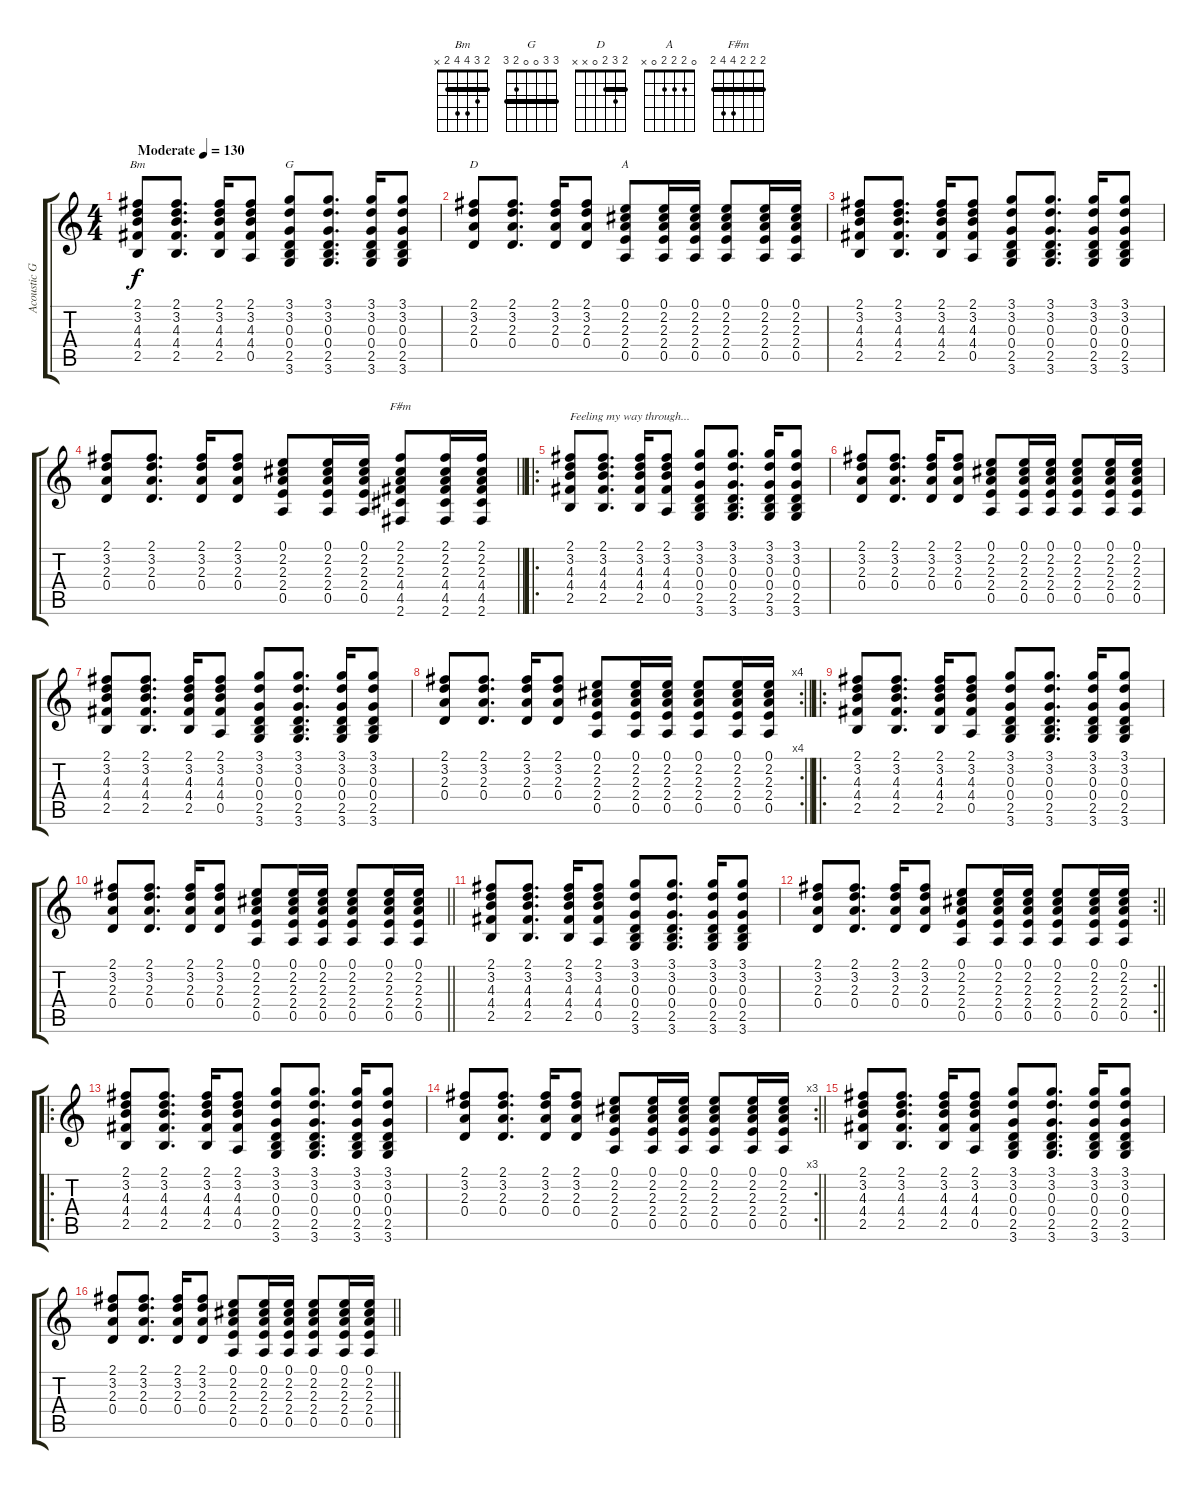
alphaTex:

\track ("Acoustic Guitar" "Acoustic G") {instrument acousticguitarsteel}
\staff {score tabs}
\tuning (E4 B3 G3 D3 A2 E2) {hide}
\chord ("Bm" 2 3 4 4 2 x) {barre 2}
\chord ("G" 3 3 0 0 2 3) {barre 3}
\chord ("D" 2 3 2 0 x x) {barre 2}
\chord ("A" 0 2 2 2 0 x)
\chord ("F#m" 2 2 2 4 4 2) {barre 2}
\ts (4 4)
\tempo (130 "Moderate")
\clef g2
\ks c
(2.1 3.2 4.3 4.4 2.5).8{ch "Bm" dy f instrument acousticguitarsteel} (2.1 3.2 4.3 4.4 2.5).8{d} (2.1 3.2 4.3 4.4 2.5).16 (2.1 3.2 4.3 4.4 0.5).8 (3.1 3.2 0.3 0.4 2.5 3.6).8{ch "G"} (3.1 3.2 0.3 0.4 2.5 3.6).8{d} (3.1 3.2 0.3 0.4 2.5 3.6).16 (3.1 3.2 0.3 0.4 2.5 3.6).8 |
(2.1 3.2 2.3 0.4).8{ch "D"} (2.1 3.2 2.3 0.4).8{d} (2.1 3.2 2.3 0.4).16 (2.1 3.2 2.3 0.4).8 (0.1 2.2 2.3 2.4 0.5).8{ch "A"} (0.1 2.2 2.3 2.4 0.5).16 (0.1 2.2 2.3 2.4 0.5).16 (0.1 2.2 2.3 2.4 0.5).8 (0.1 2.2 2.3 2.4 0.5).16 (0.1 2.2 2.3 2.4 0.5).16 |
(2.1 3.2 4.3 4.4 2.5).8 (2.1 3.2 4.3 4.4 2.5).8{d} (2.1 3.2 4.3 4.4 2.5).16 (2.1 3.2 4.3 4.4 0.5).8 (3.1 3.2 0.3 0.4 2.5 3.6).8 (3.1 3.2 0.3 0.4 2.5 3.6).8{d} (3.1 3.2 0.3 0.4 2.5 3.6).16 (3.1 3.2 0.3 0.4 2.5 3.6).8 |
\barLineRight lightlight
(2.1 3.2 2.3 0.4).8 (2.1 3.2 2.3 0.4).8{d} (2.1 3.2 2.3 0.4).16 (2.1 3.2 2.3 0.4).8 (0.1 2.2 2.3 2.4 0.5).8 (0.1 2.2 2.3 2.4 0.5).16 (0.1 2.2 2.3 2.4 0.5).16 (2.1 2.2 2.3 4.4 4.5 2.6).8{ch "F#m"} (2.1 2.2 2.3 4.4 4.5 2.6).16 (2.1 2.2 2.3 4.4 4.5 2.6).16 |
\ro
\section ("" "")
(2.1 3.2 4.3 4.4 2.5).8{txt "Feeling my way through..."} (2.1 3.2 4.3 4.4 2.5).8{d} (2.1 3.2 4.3 4.4 2.5).16 (2.1 3.2 4.3 4.4 0.5).8 (3.1 3.2 0.3 0.4 2.5 3.6).8 (3.1 3.2 0.3 0.4 2.5 3.6).8{d} (3.1 3.2 0.3 0.4 2.5 3.6).16 (3.1 3.2 0.3 0.4 2.5 3.6).8 |
(2.1 3.2 2.3 0.4).8 (2.1 3.2 2.3 0.4).8{d} (2.1 3.2 2.3 0.4).16 (2.1 3.2 2.3 0.4).8 (0.1 2.2 2.3 2.4 0.5).8 (0.1 2.2 2.3 2.4 0.5).16 (0.1 2.2 2.3 2.4 0.5).16 (0.1 2.2 2.3 2.4 0.5).8 (0.1 2.2 2.3 2.4 0.5).16 (0.1 2.2 2.3 2.4 0.5).16 |
(2.1 3.2 4.3 4.4 2.5).8 (2.1 3.2 4.3 4.4 2.5).8{d} (2.1 3.2 4.3 4.4 2.5).16 (2.1 3.2 4.3 4.4 0.5).8 (3.1 3.2 0.3 0.4 2.5 3.6).8 (3.1 3.2 0.3 0.4 2.5 3.6).8{d} (3.1 3.2 0.3 0.4 2.5 3.6).16 (3.1 3.2 0.3 0.4 2.5 3.6).8 |
\rc 4
\barLineRight lightlight
(2.1 3.2 2.3 0.4).8 (2.1 3.2 2.3 0.4).8{d} (2.1 3.2 2.3 0.4).16 (2.1 3.2 2.3 0.4).8 (0.1 2.2 2.3 2.4 0.5).8 (0.1 2.2 2.3 2.4 0.5).16 (0.1 2.2 2.3 2.4 0.5).16 (0.1 2.2 2.3 2.4 0.5).8 (0.1 2.2 2.3 2.4 0.5).16 (0.1 2.2 2.3 2.4 0.5).16 |
\ro
\section ("" "")
(2.1 3.2 4.3 4.4 2.5).8 (2.1 3.2 4.3 4.4 2.5).8{d} (2.1 3.2 4.3 4.4 2.5).16 (2.1 3.2 4.3 4.4 0.5).8 (3.1 3.2 0.3 0.4 2.5 3.6).8 (3.1 3.2 0.3 0.4 2.5 3.6).8{d} (3.1 3.2 0.3 0.4 2.5 3.6).16 (3.1 3.2 0.3 0.4 2.5 3.6).8 |
\barLineRight lightlight
(2.1 3.2 2.3 0.4).8 (2.1 3.2 2.3 0.4).8{d} (2.1 3.2 2.3 0.4).16 (2.1 3.2 2.3 0.4).8 (0.1 2.2 2.3 2.4 0.5).8 (0.1 2.2 2.3 2.4 0.5).16 (0.1 2.2 2.3 2.4 0.5).16 (0.1 2.2 2.3 2.4 0.5).8 (0.1 2.2 2.3 2.4 0.5).16 (0.1 2.2 2.3 2.4 0.5).16 |
(2.1 3.2 4.3 4.4 2.5).8 (2.1 3.2 4.3 4.4 2.5).8{d} (2.1 3.2 4.3 4.4 2.5).16 (2.1 3.2 4.3 4.4 0.5).8 (3.1 3.2 0.3 0.4 2.5 3.6).8 (3.1 3.2 0.3 0.4 2.5 3.6).8{d} (3.1 3.2 0.3 0.4 2.5 3.6).16 (3.1 3.2 0.3 0.4 2.5 3.6).8 |
\rc 2
\barLineRight lightlight
(2.1 3.2 2.3 0.4).8 (2.1 3.2 2.3 0.4).8{d} (2.1 3.2 2.3 0.4).16 (2.1 3.2 2.3 0.4).8 (0.1 2.2 2.3 2.4 0.5).8 (0.1 2.2 2.3 2.4 0.5).16 (0.1 2.2 2.3 2.4 0.5).16 (0.1 2.2 2.3 2.4 0.5).8 (0.1 2.2 2.3 2.4 0.5).16 (0.1 2.2 2.3 2.4 0.5).16 |
\ro
(2.1 3.2 4.3 4.4 2.5).8 (2.1 3.2 4.3 4.4 2.5).8{d} (2.1 3.2 4.3 4.4 2.5).16 (2.1 3.2 4.3 4.4 0.5).8 (3.1 3.2 0.3 0.4 2.5 3.6).8 (3.1 3.2 0.3 0.4 2.5 3.6).8{d} (3.1 3.2 0.3 0.4 2.5 3.6).16 (3.1 3.2 0.3 0.4 2.5 3.6).8 |
\rc 3
\barLineRight lightlight
(2.1 3.2 2.3 0.4).8 (2.1 3.2 2.3 0.4).8{d} (2.1 3.2 2.3 0.4).16 (2.1 3.2 2.3 0.4).8 (0.1 2.2 2.3 2.4 0.5).8 (0.1 2.2 2.3 2.4 0.5).16 (0.1 2.2 2.3 2.4 0.5).16 (0.1 2.2 2.3 2.4 0.5).8 (0.1 2.2 2.3 2.4 0.5).16 (0.1 2.2 2.3 2.4 0.5).16 |
(2.1 3.2 4.3 4.4 2.5).8 (2.1 3.2 4.3 4.4 2.5).8{d} (2.1 3.2 4.3 4.4 2.5).16 (2.1 3.2 4.3 4.4 0.5).8 (3.1 3.2 0.3 0.4 2.5 3.6).8 (3.1 3.2 0.3 0.4 2.5 3.6).8{d} (3.1 3.2 0.3 0.4 2.5 3.6).16 (3.1 3.2 0.3 0.4 2.5 3.6).8 |
\barLineRight lightlight
(2.1 3.2 2.3 0.4).8{volume 0} (2.1 3.2 2.3 0.4).8{d} (2.1 3.2 2.3 0.4).16 (2.1 3.2 2.3 0.4).8 (0.1 2.2 2.3 2.4 0.5).8 (0.1 2.2 2.3 2.4 0.5).16 (0.1 2.2 2.3 2.4 0.5).16 (0.1 2.2 2.3 2.4 0.5).8 (0.1 2.2 2.3 2.4 0.5).16 (0.1 2.2 2.3 2.4 0.5).16
